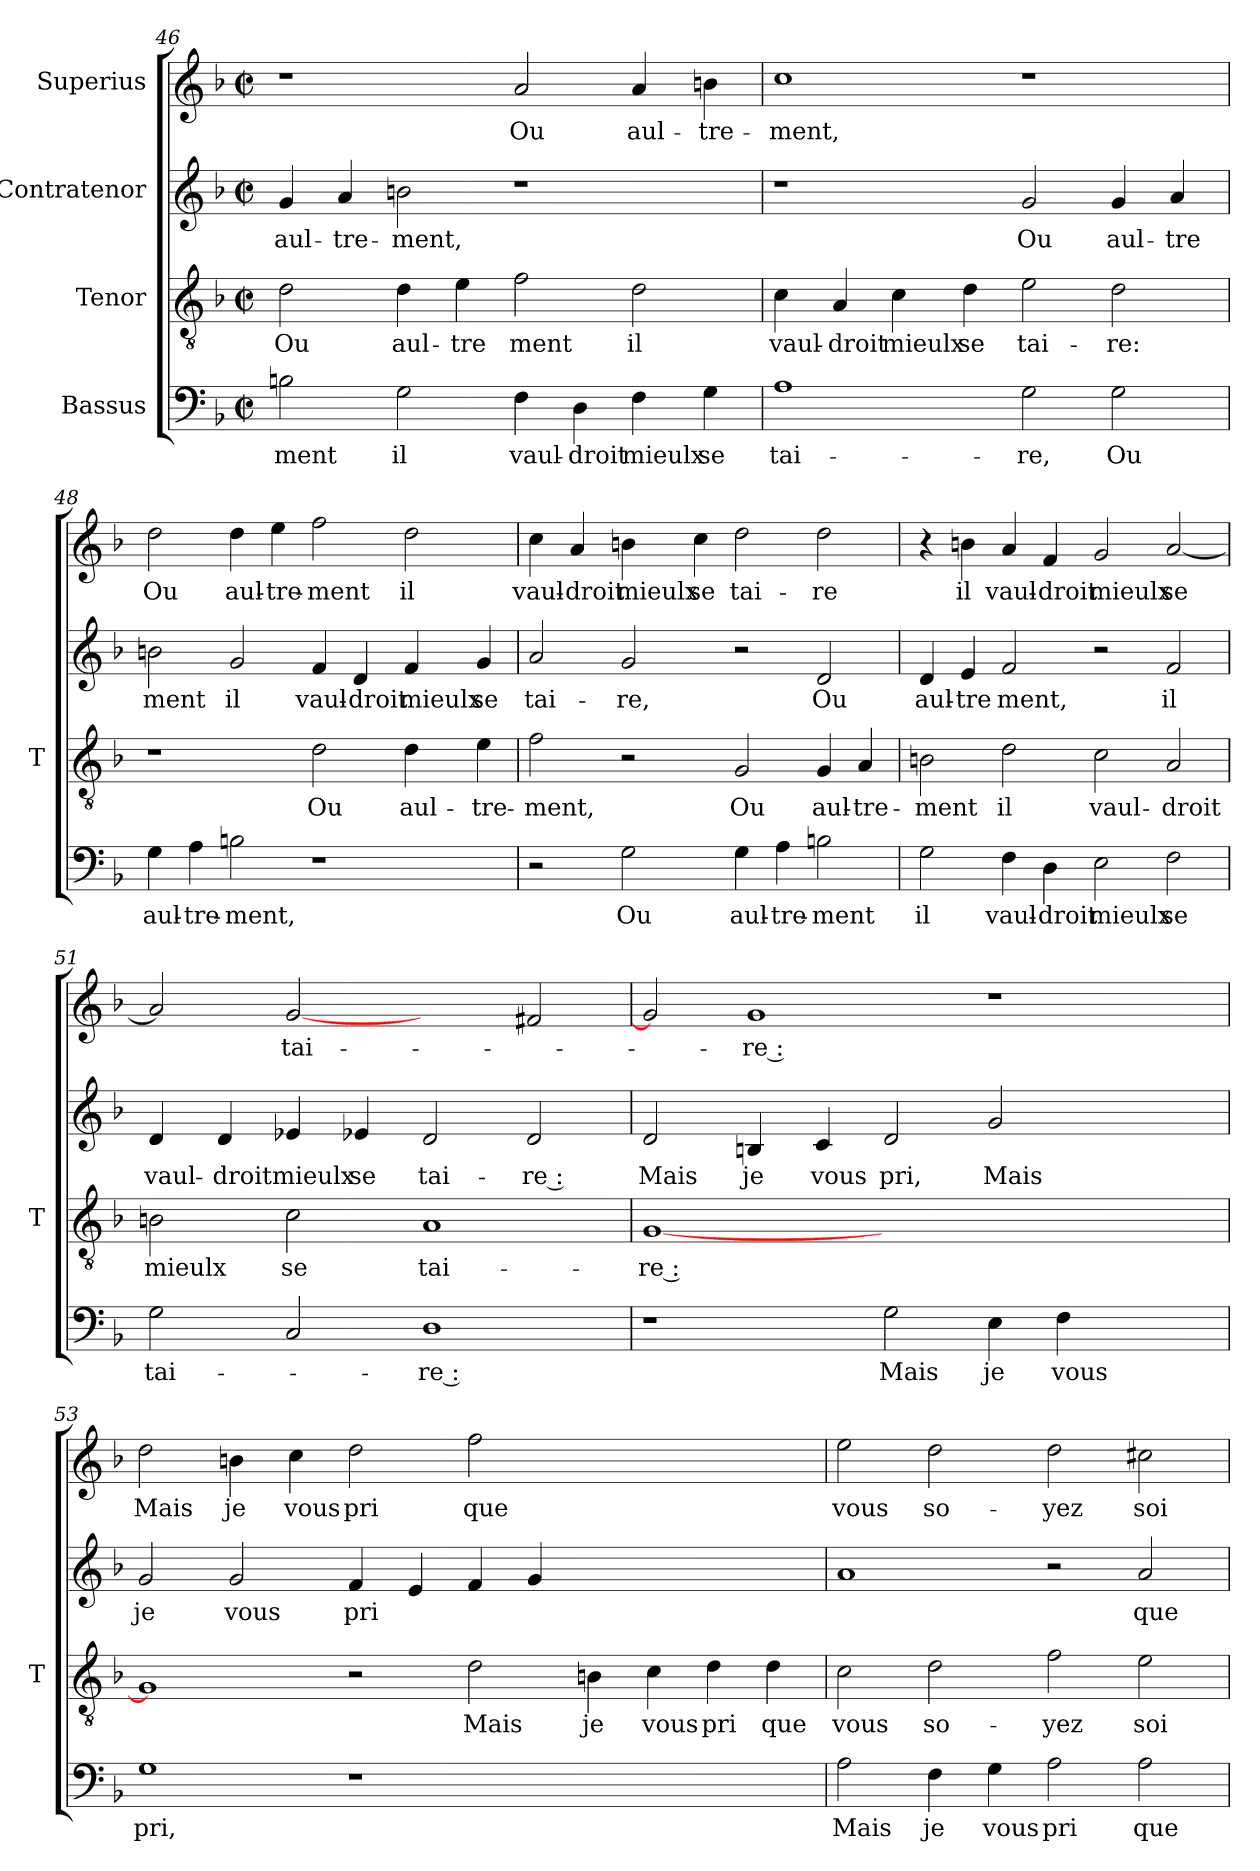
**kern	**text	**kern	**text	**kern	**text	**kern	**text
*part4	*part4	*part3	*part3	*part2	*part2	*part1	*part1
*staff4	*staff4	*staff3	*staff3	*staff2	*staff2	*staff1	*staff1
*I"Bassus	*	*I"Tenor	*	*I"Contratenor	*	*I"Superius	*
*	*	*I'T	*	*	*	*	*
!!LO:LB:g=z
*clefF4	*	*clefGv2	*	*clefG2	*	*clefG2	*
*k[b-]	*	*k[b-]	*	*k[b-]	*	*k[b-]	*
*F:	*	*F:	*	*F:	*	*F:	*
*M2/2	*	*M2/2	*	*M2/2	*	*M2/2	*
*met(c|)	*	*met(c|)	*	*met(c|)	*	*met(c|)	*
=46	=46	=46	=46	=46	=46	=46	=46
2Bn	-ment	2d	-Ou	4g	aul-	1r	.
.	.	.	.	4a	tre-	.	.
2G	-il	4d	aul-	2b	-ment,	.	.
.	.	4e	-tre	.	.	.	.
4F	vaul-	2f	-ment	1r	.	2a	-Ou
4D	-droit	.	.	.	.	.	.
4F	-mieulx	2d	-il	.	.	4a	aul-
4G	-se	.	.	.	.	4b	tre-
=47	=47	=47	=47	=47	=47	=47	=47
1A	tai-	4c	vaul-	1r	.	1cc	-ment,
.	.	4A	-droit	.	.	.	.
.	.	4c	-mieulx	.	.	.	.
.	.	4d	-se	.	.	.	.
2G	-re,	2e	tai-	2g	-Ou	1r	.
2G	-Ou	2d	-re:	4g	aul-	.	.
.	.	.	.	4a	-tre	.	.
=48	=48	=48	=48	=48	=48	=48	=48
4G	aul-	1r	.	2b	-ment	2dd	-Ou
4A	tre-	.	.	.	.	.	.
2Bn	-ment,	.	.	2g	-il	4dd	aul-
.	.	.	.	.	.	4ee	tre-
1r	.	2d	-Ou	4f	vaul-	2ff	-ment
.	.	.	.	4d	-droit	.	.
.	.	4d	aul-	4f	-mieulx	2dd	-il
.	.	4e	tre-	4g	-se	.	.
!!LO:PB:g=z
=49	=49	=49	=49	=49	=49	=49	=49
2r	.	2f	-ment,	2a	tai-	4cc	vaul-
.	.	.	.	.	.	4a	-droit
2G	-Ou	2r	.	2g	-re,	4b	-mieulx
.	.	.	.	.	.	4cc	-se
4G	aul-	2G	-Ou	2r	.	2dd	tai-
4A	tre-	.	.	.	.	.	.
2Bn	-ment	4G	aul-	2d	-Ou	2dd	-re
.	.	4A	tre-	.	.	.	.
=50	=50	=50	=50	=50	=50	=50	=50
2G	-il	2Bn	-ment	4d	aul-	4r	.
.	.	.	.	4e	-tre	4b	-il
4F	vaul-	2d	-il	2f	-ment,	4a	vaul-
4D	-droit	.	.	.	.	4f	-droit
2E	-mieulx	2c	vaul-	2r	.	2g	-mieulx
2F	-se	2A	-droit	2f	-il	[2a	-se
=51	=51	=51	=51	=51	=51	=51	=51
2G	tai-	2Bn	-mieulx	4d	vaul-	2a]	.
.	.	.	.	4d	-droit	.	.
2C	.	2c	-se	4e-X	-mieulx	[2g	tai-
.	.	.	.	4e-X	-se	.	.
1D	-re :	1A	tai-	2d	tai-	2ryy	.
.	.	.	.	2d	-re :	2f#X	.
!!LO:LB:g=z
=52	=52	=52	=52	=52	=52	=52	=52
1r	.	[1G	-re :	2d	-Mais	2g]	.
.	.	.	.	4B	-je	1g	-re :
.	.	.	.	4c	-vous	.	.
2G	-Mais	1.ryy	.	2d	-pri,	.	.
4E	-je	.	.	2g	-Mais	1r	.
4F	-vous	.	.	.	.	.	.
2ryy	.	.	.	2ryy	.	.	.
=53	=53	=53	=53	=53	=53	=53	=53
1G	-pri,	1G]	.	2g	-je	2dd	-Mais
.	.	.	.	2g	-vous	4b	-je
.	.	.	.	.	.	4cc	-vous
1r	.	2r	.	4f	-pri	2dd	-pri
.	.	.	.	4e	.	.	.
.	.	2d	-Mais	4f	.	2ff	-que
.	.	.	.	4g	.	.	.
1ryy	.	4Bn	-je	1ryy	.	1ryy	.
.	.	4c	-vous	.	.	.	.
.	.	4d	-pri	.	.	.	.
.	.	4d	-que	.	.	.	.
=54	=54	=54	=54	=54	=54	=54	=54
2A	-Mais	2c	-vous	1a	.	2ee	-vous
4F	-je	2d	so-	.	.	2dd	so-
4G	-vous	.	.	.	.	.	.
2A	-pri	2f	-yez	2r	.	2dd	-yez
2A	-que	2e	soi-	2a	-que	2cc#X	soi-
=	=	=	=	=	=	=	=
*-	*-	*-	*-	*-	*-	*-	*-
